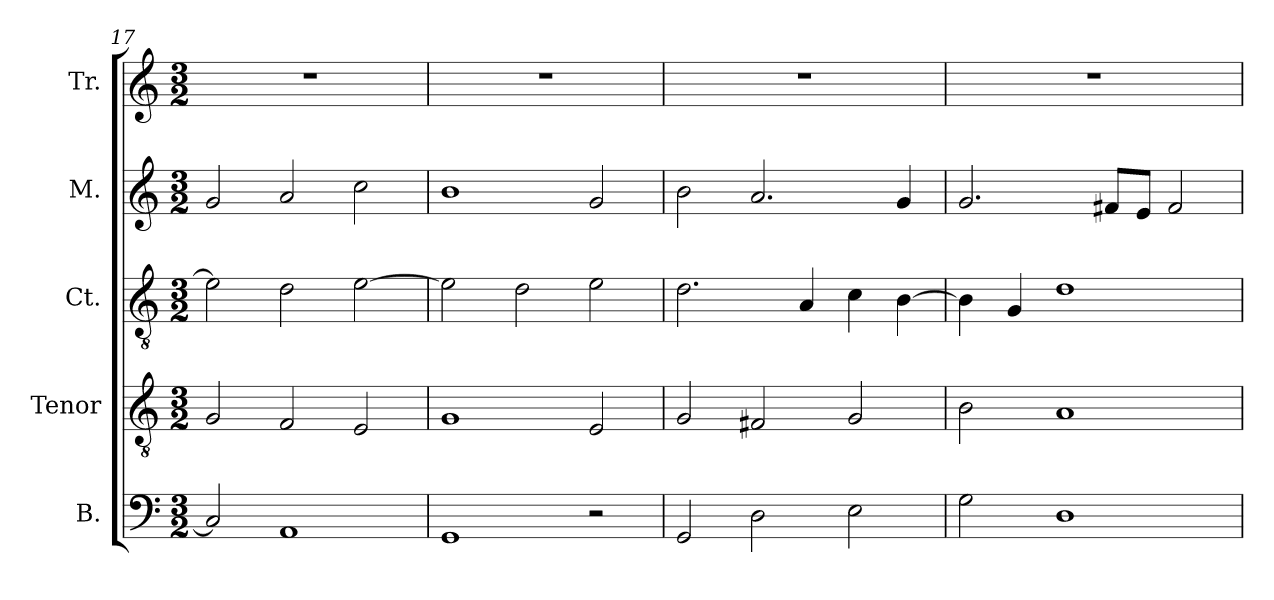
**kern	**kern	**kern	**kern	**kern
*part5	*part4	*part3	*part2	*part1
*staff5	*staff4	*staff3	*staff2	*staff1
*I"B.	*I"Tenor	*I"Ct.	*I"M.	*I"Tr.
*I'B.	*I'T.	*I'Ct.	*I'M.	*I'Tr.
*clefF4	*clefGv2	*clefGv2	*clefG2	*clefG2
*k[]	*k[]	*k[]	*k[]	*k[]
*C:	*C:	*C:	*C:	*C:
*M3/2	*M3/2	*M3/2	*M3/2	*M3/2
=17	=17	=17	=17	=17
!	!	!	!	!LO:N:vis=1
2C/]	2G/	2e\]	2g/	1.r
1AA	2F/	2d\	2a/	.
.	2E/	[>2e\	2cc\	.
=18	=18	=18	=18	=18
!	!	!	!	!LO:N:vis=1
1GG	1G	2e\]	1b	1.r
.	.	2d\	.	.
2r	2E/	2e\	2g/	.
=19	=19	=19	=19	=19
!	!	!	!	!LO:N:vis=1
2GG/	2G/	2.d\	2b\	1.r
2D\	2F#/	.	2.a/	.
.	.	4A/	.	.
2E\	2G/	4c\	.	.
.	.	[>4B\	4g/	.
=20	=20	=20	=20	=20
!	!	!	!	!LO:N:vis=1
2G\	2B\	4B\]	2.g/	1.r
.	.	4G/	.	.
1D	1A	1d	.	.
.	.	.	8f#/L	.
.	.	.	8e/J	.
.	.	.	2f#/	.
=	=	=	=	=
*-	*-	*-	*-	*-
